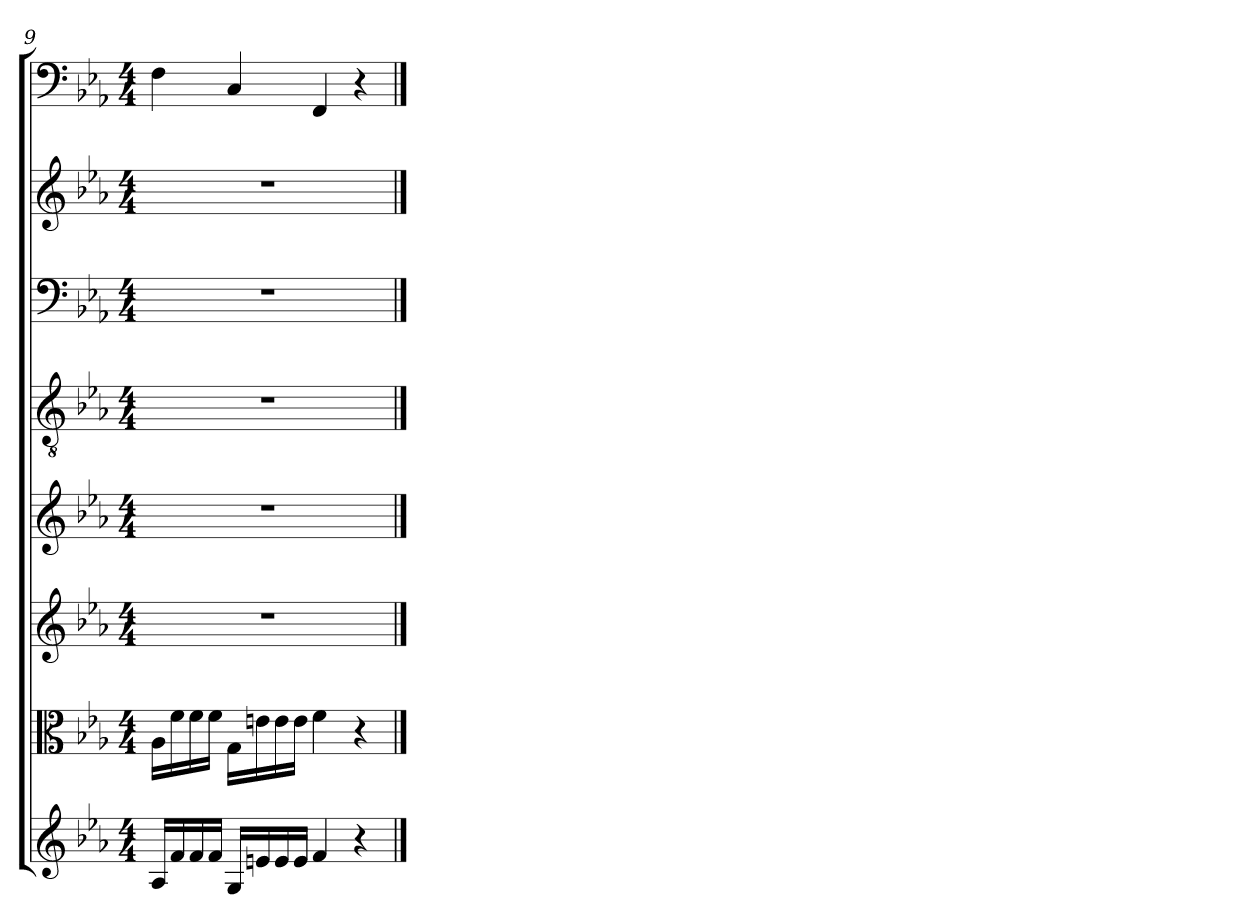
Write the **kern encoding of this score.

**kern	**kern	**kern	**kern	**kern	**kern	**kern	**kern
*part8	*part7	*part6	*part5	*part4	*part3	*part2	*part1
*staff8	*staff7	*staff6	*staff5	*staff4	*staff3	*staff2	*staff1
*clefG2	*clefC3	*clefG2	*clefG2	*clefGv2	*clefF4	*clefG2	*clefF4
*k[b-e-a-]	*k[b-e-a-]	*k[b-e-a-]	*k[b-e-a-]	*k[b-e-a-]	*k[b-e-a-]	*k[b-e-a-]	*k[b-e-a-]
*c:	*c:	*c:	*c:	*c:	*c:	*c:	*c:
*M4/4	*M4/4	*M4/4	*M4/4	*M4/4	*M4/4	*M4/4	*M4/4
=9	=9	=9	=9	=9	=9	=9	=9
16A-/LL	16A-\LL	1r	1r	1r	1r	1r	4F\
16f/	16f\	.	.	.	.	.	.
16f/	16f\	.	.	.	.	.	.
16f/JJ	16f\JJ	.	.	.	.	.	.
16G/LL	16G\LL	.	.	.	.	.	4C/
16en/	16en\	.	.	.	.	.	.
16e/	16e\	.	.	.	.	.	.
16e/JJ	16e\JJ	.	.	.	.	.	.
4f/	4f\	.	.	.	.	.	4FF/
4r	4r	.	.	.	.	.	4r
==	==	==	==	==	==	==	==
*-	*-	*-	*-	*-	*-	*-	*-
